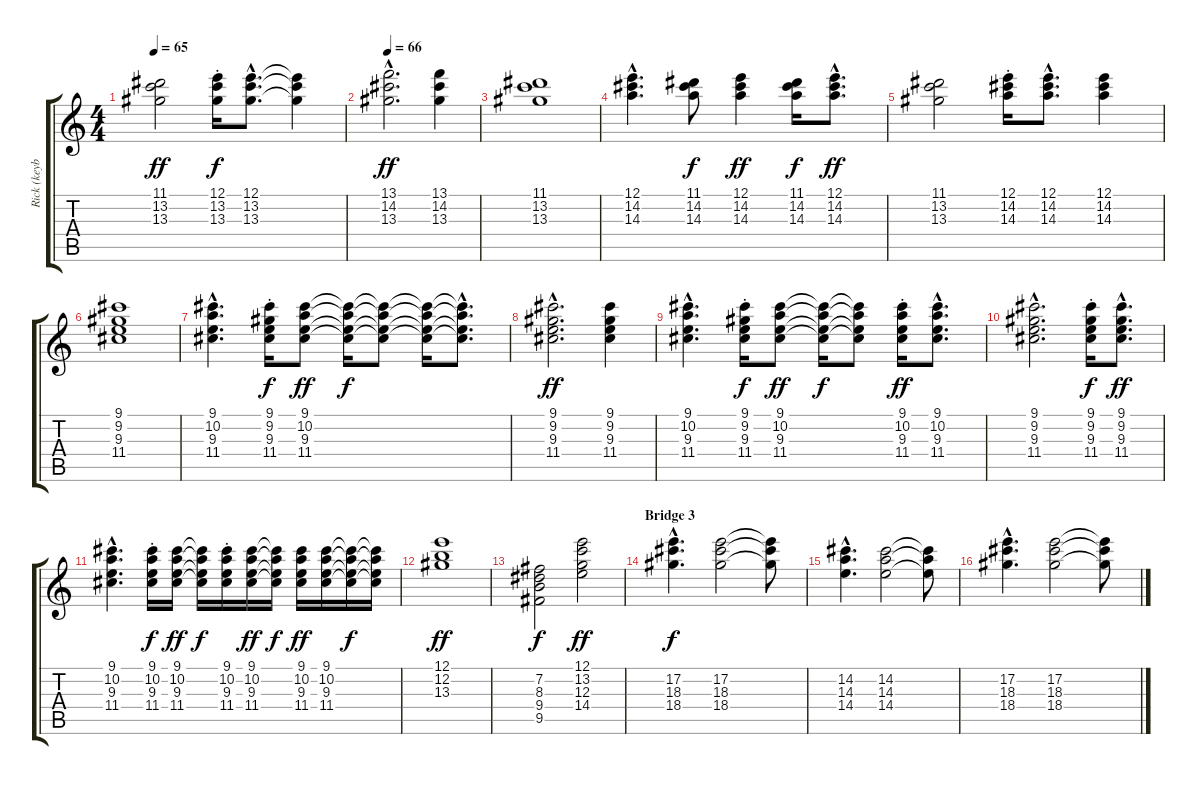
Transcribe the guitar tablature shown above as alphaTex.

\track ("Rick (keyboard 1 - up.manual)" "Rick (keyb") {instrument drawbarorgan}
\staff {score tabs}
\tuning (E5 B4 G4 D4 A3 E3) {hide}
\ts (4 4)
\tempo 65
\clef g2
\ks c
(11.1 13.2 13.3).2{dy ff} (12.1{st} 13.2{st} 13.3{st}).16{dy f} (12.1{hac} 13.2{hac} 13.3{hac}).8{d} (12.1{t} 13.2{t} 13.3{t}).4 |
\tempo 66
(13.1{hac} 14.2{hac} 13.3{hac}).2{d dy ff} (13.1 14.2 13.3).4 |
(11.1 13.2 13.3).1 |
(12.1{hac} 14.2{hac} 14.3{hac}).4{d} (11.1 14.2 14.3).8{dy f} (12.1 14.2 14.3).4{dy ff} (11.1 14.2 14.3).16{dy f} (12.1{hac} 14.2{hac} 14.3{hac}).8{d dy ff} |
(11.1 13.2 13.3).2 (12.1{st} 14.2{st} 14.3{st}).16 (12.1{hac} 14.2{hac} 14.3{hac}).8{d} (12.1 14.2 14.3).4 |
(9.1 9.2 9.3 11.4).1 |
(9.1{hac} 10.2{hac} 9.3{hac} 11.4{hac}).4{d} (9.1{st} 9.2{st} 9.3{st} 11.4{st}).16{dy f} (9.1 10.2 9.3 11.4).8{dy ff} (9.1{t} 10.2{t} 9.3{t} 11.4{t}).16{dy f} (9.1{t} 10.2{t} 9.3{t} 11.4{t}).8 (9.1{t} 10.2{t} 9.3{t} 11.4{t}).16 (9.1{hac t} 10.2{hac t} 9.3{hac t} 11.4{hac t}).8{d} |
(9.1{hac} 9.2{hac} 9.3{hac} 11.4{hac}).2{d dy ff} (9.1 9.2 9.3 11.4).4 |
(9.1{hac} 10.2{hac} 9.3{hac} 11.4{hac}).4{d} (9.1{st} 9.2{st} 9.3{st} 11.4{st}).16{dy f} (9.1 10.2 9.3 11.4).8{dy ff} (9.1{t} 10.2{t} 9.3{t} 11.4{t}).16{dy f} (9.1{t} 10.2{t} 9.3{t} 11.4{t}).8 (9.1{st} 10.2{st} 9.3{st} 11.4{st}).16{dy ff} (9.1{hac} 10.2{hac} 9.3{hac} 11.4{hac}).8{d} |
(9.1{hac} 9.2{hac} 9.3{hac} 11.4{hac}).2{d} (9.1{st} 9.2{st} 9.3{st} 11.4{st}).16{dy f} (9.1{hac} 9.2{hac} 9.3{hac} 11.4{hac}).8{d dy ff} |
(9.1{hac} 10.2{hac} 9.3{hac} 11.4{hac}).4{d} (9.1{st} 10.2{st} 9.3{st} 11.4{st}).16{dy f} (9.1 10.2 9.3 11.4).16{dy ff} (9.1{t} 10.2{t} 9.3{t} 11.4{t}).16{dy f} (9.1{st} 10.2{st} 9.3{st} 11.4{st}).16 (9.1 10.2 9.3 11.4).16{dy ff} (9.1{t} 10.2{t} 9.3{t} 11.4{t}).16{dy f} (9.1 10.2 9.3 11.4).16{dy ff} (9.1 10.2 9.3 11.4).16 (9.1{t} 10.2{t} 9.3{t} 11.4{t}).16{dy f} (9.1{t} 10.2{t} 9.3{t} 11.4{t}).16 |
(12.1 12.2 13.3).1{dy ff} |
(7.2 8.3 9.4 9.5).2{dy f} (12.1 13.2 12.3 14.4).2{dy ff} |
\section ("" "Bridge 3")
(17.2{hac} 18.3{hac} 18.4{hac}).4{d dy f volume 10} (17.2 18.3 18.4).2 (17.2{t} 18.3{t} 18.4{t}).8 |
(14.2{hac} 14.3{hac} 14.4{hac}).4{d} (14.2 14.3 14.4).2 (14.2{t} 14.3{t} 14.4{t}).8 |
(17.2{hac} 18.3{hac} 18.4{hac}).4{d} (17.2 18.3 18.4).2 (17.2{t} 18.3{t} 18.4{t}).8
